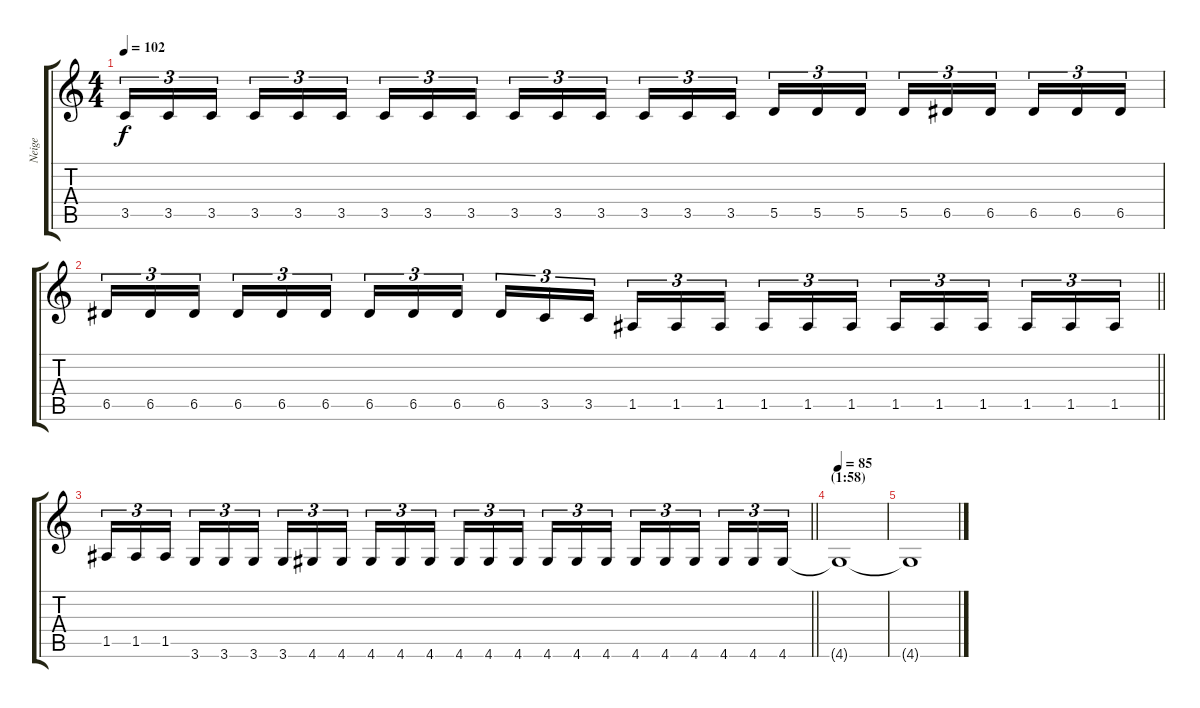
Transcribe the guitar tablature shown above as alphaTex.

\track ("Neige" "Neige") {instrument distortionguitar}
\staff {score tabs}
\tuning (E4 B3 G3 D3 A2 E2) {hide}
\ts (4 4)
\tempo 102
\clef g2
\ks c
3.5.16{tu (3 2) dy f} 3.5.16{tu (3 2)} 3.5.16{tu (3 2) beam splitsecondary} 3.5.16{tu (3 2)} 3.5.16{tu (3 2)} 3.5.16{tu (3 2)} 3.5.16{tu (3 2)} 3.5.16{tu (3 2)} 3.5.16{tu (3 2) beam splitsecondary} 3.5.16{tu (3 2)} 3.5.16{tu (3 2)} 3.5.16{tu (3 2)} 3.5.16{tu (3 2)} 3.5.16{tu (3 2)} 3.5.16{tu (3 2) beam splitsecondary} 5.5.16{tu (3 2)} 5.5.16{tu (3 2)} 5.5.16{tu (3 2)} 5.5.16{tu (3 2)} 6.5.16{tu (3 2)} 6.5.16{tu (3 2) beam splitsecondary} 6.5.16{tu (3 2)} 6.5.16{tu (3 2)} 6.5.16{tu (3 2)} |
\barLineRight lightlight
6.5.16{tu (3 2)} 6.5.16{tu (3 2)} 6.5.16{tu (3 2) beam splitsecondary} 6.5.16{tu (3 2)} 6.5.16{tu (3 2)} 6.5.16{tu (3 2)} 6.5.16{tu (3 2)} 6.5.16{tu (3 2)} 6.5.16{tu (3 2) beam splitsecondary} 6.5.16{tu (3 2)} 3.5.16{tu (3 2)} 3.5.16{tu (3 2)} 1.5.16{tu (3 2)} 1.5.16{tu (3 2)} 1.5.16{tu (3 2) beam splitsecondary} 1.5.16{tu (3 2)} 1.5.16{tu (3 2)} 1.5.16{tu (3 2)} 1.5.16{tu (3 2)} 1.5.16{tu (3 2)} 1.5.16{tu (3 2) beam splitsecondary} 1.5.16{tu (3 2)} 1.5.16{tu (3 2)} 1.5.16{tu (3 2)} |
\barLineRight lightlight
1.5.16{tu (3 2)} 1.5.16{tu (3 2)} 1.5.16{tu (3 2) beam splitsecondary} 3.6.16{tu (3 2)} 3.6.16{tu (3 2)} 3.6.16{tu (3 2)} 3.6.16{tu (3 2)} 4.6.16{tu (3 2)} 4.6.16{tu (3 2) beam splitsecondary} 4.6.16{tu (3 2)} 4.6.16{tu (3 2)} 4.6.16{tu (3 2)} 4.6.16{tu (3 2)} 4.6.16{tu (3 2)} 4.6.16{tu (3 2) beam splitsecondary} 4.6.16{tu (3 2)} 4.6.16{tu (3 2)} 4.6.16{tu (3 2)} 4.6.16{tu (3 2)} 4.6.16{tu (3 2)} 4.6.16{tu (3 2) beam splitsecondary} 4.6.16{tu (3 2)} 4.6.16{tu (3 2)} 4.6.16{tu (3 2)} |
\section ("" "(1:58)")
\tempo 85
4.6{t}.1{volume 2} |
4.6{t}.1
